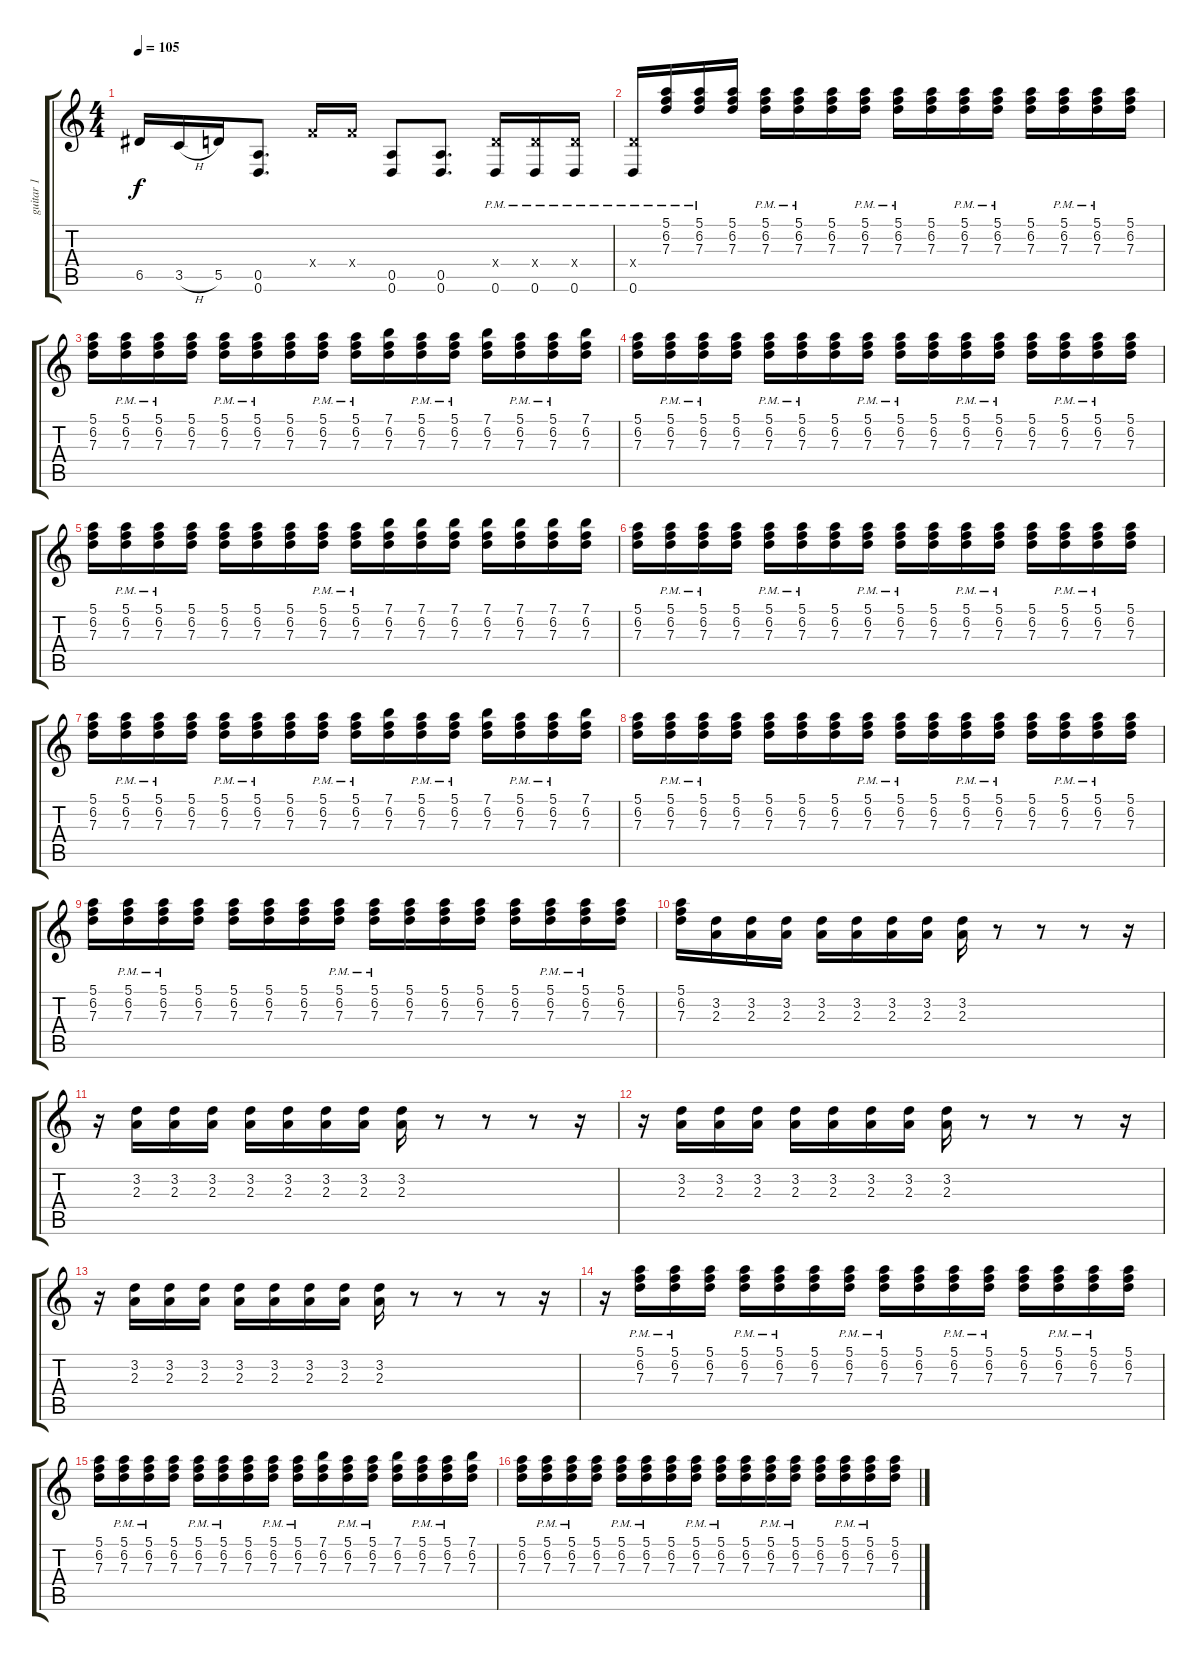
\track ("guitar 1" "guitar 1") {instrument distortionguitar}
\staff {score tabs}
\tuning (E4 B3 G3 D3 A2 D2) {hide}
\ts (4 4)
\tempo 105
\clef g2
\ks c
6.5{t}.16{dy f} 3.5{h}.16 5.5.16 (0.5 0.6).8{d} 3.4{x}.16 3.4{x}.16 (0.5 0.6).8 (0.5 0.6).8{d} (0.4{x} 0.6{pm}).16 (0.4{x} 0.6{pm}).16 (0.4{x} 0.6{pm}).16 |
(0.4{x} 0.6{pm}).16 (5.1{pm} 6.2{pm} 7.3{pm}).16 (5.1{pm} 6.2{pm} 7.3{pm}).16 (5.1 6.2 7.3).16 (5.1{pm} 6.2{pm} 7.3{pm}).16 (5.1{pm} 6.2{pm} 7.3{pm}).16 (5.1 6.2 7.3).16 (5.1{pm} 6.2{pm} 7.3{pm}).16 (5.1{pm} 6.2{pm} 7.3{pm}).16 (5.1 6.2 7.3).16 (5.1{pm} 6.2{pm} 7.3{pm}).16 (5.1{pm} 6.2{pm} 7.3{pm}).16 (5.1 6.2 7.3).16 (5.1{pm} 6.2{pm} 7.3{pm}).16 (5.1{pm} 6.2{pm} 7.3{pm}).16 (5.1 6.2 7.3).16 |
(5.1 6.2 7.3).16 (5.1{pm} 6.2{pm} 7.3{pm}).16 (5.1{pm} 6.2{pm} 7.3{pm}).16 (5.1 6.2 7.3).16 (5.1{pm} 6.2{pm} 7.3{pm}).16 (5.1{pm} 6.2{pm} 7.3{pm}).16 (5.1 6.2 7.3).16 (5.1{pm} 6.2{pm} 7.3{pm}).16 (5.1{pm} 6.2{pm} 7.3{pm}).16 (7.1 6.2 7.3).16 (5.1{pm} 6.2{pm} 7.3{pm}).16 (5.1{pm} 6.2{pm} 7.3{pm}).16 (7.1 6.2 7.3).16 (5.1{pm} 6.2{pm} 7.3{pm}).16 (5.1{pm} 6.2{pm} 7.3{pm}).16 (7.1 6.2 7.3).16 |
(5.1 6.2 7.3).16 (5.1{pm} 6.2{pm} 7.3{pm}).16 (5.1{pm} 6.2{pm} 7.3{pm}).16 (5.1 6.2 7.3).16 (5.1{pm} 6.2{pm} 7.3{pm}).16 (5.1{pm} 6.2{pm} 7.3{pm}).16 (5.1 6.2 7.3).16 (5.1{pm} 6.2{pm} 7.3{pm}).16 (5.1{pm} 6.2{pm} 7.3{pm}).16 (5.1 6.2 7.3).16 (5.1{pm} 6.2{pm} 7.3{pm}).16 (5.1{pm} 6.2{pm} 7.3{pm}).16 (5.1 6.2 7.3).16 (5.1{pm} 6.2{pm} 7.3{pm}).16 (5.1{pm} 6.2{pm} 7.3{pm}).16 (5.1 6.2 7.3).16 |
(5.1 6.2 7.3).16 (5.1{pm} 6.2{pm} 7.3{pm}).16 (5.1{pm} 6.2{pm} 7.3{pm}).16 (5.1 6.2 7.3).16 (5.1 6.2 7.3).16 (5.1 6.2 7.3).16 (5.1 6.2 7.3).16 (5.1{pm} 6.2{pm} 7.3{pm}).16 (5.1{pm} 6.2{pm} 7.3{pm}).16 (7.1 6.2 7.3).16 (7.1 6.2 7.3).16 (7.1 6.2 7.3).16 (7.1 6.2 7.3).16 (7.1 6.2 7.3).16 (7.1 6.2 7.3).16 (7.1 6.2 7.3).16 |
(5.1 6.2 7.3).16 (5.1{pm} 6.2{pm} 7.3{pm}).16 (5.1{pm} 6.2{pm} 7.3{pm}).16 (5.1 6.2 7.3).16 (5.1{pm} 6.2{pm} 7.3{pm}).16 (5.1{pm} 6.2{pm} 7.3{pm}).16 (5.1 6.2 7.3).16 (5.1{pm} 6.2{pm} 7.3{pm}).16 (5.1{pm} 6.2{pm} 7.3{pm}).16 (5.1 6.2 7.3).16 (5.1{pm} 6.2{pm} 7.3{pm}).16 (5.1{pm} 6.2{pm} 7.3{pm}).16 (5.1 6.2 7.3).16 (5.1{pm} 6.2{pm} 7.3{pm}).16 (5.1{pm} 6.2{pm} 7.3{pm}).16 (5.1 6.2 7.3).16 |
(5.1 6.2 7.3).16 (5.1{pm} 6.2{pm} 7.3{pm}).16 (5.1{pm} 6.2{pm} 7.3{pm}).16 (5.1 6.2 7.3).16 (5.1{pm} 6.2{pm} 7.3{pm}).16 (5.1{pm} 6.2{pm} 7.3{pm}).16 (5.1 6.2 7.3).16 (5.1{pm} 6.2{pm} 7.3{pm}).16 (5.1{pm} 6.2{pm} 7.3{pm}).16 (7.1 6.2 7.3).16 (5.1{pm} 6.2{pm} 7.3{pm}).16 (5.1{pm} 6.2{pm} 7.3{pm}).16 (7.1 6.2 7.3).16 (5.1{pm} 6.2{pm} 7.3{pm}).16 (5.1{pm} 6.2{pm} 7.3{pm}).16 (7.1 6.2 7.3).16 |
(5.1 6.2 7.3).16 (5.1{pm} 6.2{pm} 7.3{pm}).16 (5.1{pm} 6.2{pm} 7.3{pm}).16 (5.1 6.2 7.3).16 (5.1 6.2 7.3).16 (5.1 6.2 7.3).16 (5.1 6.2 7.3).16 (5.1{pm} 6.2{pm} 7.3{pm}).16 (5.1{pm} 6.2{pm} 7.3{pm}).16 (5.1 6.2 7.3).16 (5.1{pm} 6.2{pm} 7.3{pm}).16 (5.1{pm} 6.2{pm} 7.3{pm}).16 (5.1 6.2 7.3).16 (5.1{pm} 6.2{pm} 7.3{pm}).16 (5.1{pm} 6.2{pm} 7.3{pm}).16 (5.1 6.2 7.3).16 |
(5.1 6.2 7.3).16 (5.1{pm} 6.2{pm} 7.3{pm}).16 (5.1{pm} 6.2{pm} 7.3{pm}).16 (5.1 6.2 7.3).16 (5.1 6.2 7.3).16 (5.1 6.2 7.3).16 (5.1 6.2 7.3).16 (5.1{pm} 6.2{pm} 7.3{pm}).16 (5.1{pm} 6.2{pm} 7.3{pm}).16 (5.1 6.2 7.3).16 (5.1 6.2 7.3).16 (5.1 6.2 7.3).16 (5.1 6.2 7.3).16 (5.1{pm} 6.2{pm} 7.3{pm}).16 (5.1{pm} 6.2{pm} 7.3{pm}).16 (5.1 6.2 7.3).16 |
(5.1 6.2 7.3).16 (3.2 2.3).16 (3.2 2.3).16 (3.2 2.3).16 (3.2 2.3).16 (3.2 2.3).16 (3.2 2.3).16 (3.2 2.3).16 (3.2 2.3).16 r.8 r.8 r.8 r.16 |
r.16 (3.2 2.3).16 (3.2 2.3).16 (3.2 2.3).16 (3.2 2.3).16 (3.2 2.3).16 (3.2 2.3).16 (3.2 2.3).16 (3.2 2.3).16 r.8 r.8 r.8 r.16 |
r.16 (3.2 2.3).16 (3.2 2.3).16 (3.2 2.3).16 (3.2 2.3).16 (3.2 2.3).16 (3.2 2.3).16 (3.2 2.3).16 (3.2 2.3).16 r.8 r.8 r.8 r.16 |
r.16 (3.2 2.3).16 (3.2 2.3).16 (3.2 2.3).16 (3.2 2.3).16 (3.2 2.3).16 (3.2 2.3).16 (3.2 2.3).16 (3.2 2.3).16 r.8 r.8 r.8 r.16 |
r.16 (5.1{pm} 6.2{pm} 7.3{pm}).16 (5.1{pm} 6.2{pm} 7.3{pm}).16 (5.1 6.2 7.3).16 (5.1{pm} 6.2{pm} 7.3{pm}).16 (5.1{pm} 6.2{pm} 7.3{pm}).16 (5.1 6.2 7.3).16 (5.1{pm} 6.2{pm} 7.3{pm}).16 (5.1{pm} 6.2{pm} 7.3{pm}).16 (5.1 6.2 7.3).16 (5.1{pm} 6.2{pm} 7.3{pm}).16 (5.1{pm} 6.2{pm} 7.3{pm}).16 (5.1 6.2 7.3).16 (5.1{pm} 6.2{pm} 7.3{pm}).16 (5.1{pm} 6.2{pm} 7.3{pm}).16 (5.1 6.2 7.3).16 |
(5.1 6.2 7.3).16 (5.1{pm} 6.2{pm} 7.3{pm}).16 (5.1{pm} 6.2{pm} 7.3{pm}).16 (5.1 6.2 7.3).16 (5.1{pm} 6.2{pm} 7.3{pm}).16 (5.1{pm} 6.2{pm} 7.3{pm}).16 (5.1 6.2 7.3).16 (5.1{pm} 6.2{pm} 7.3{pm}).16 (5.1{pm} 6.2{pm} 7.3{pm}).16 (7.1 6.2 7.3).16 (5.1{pm} 6.2{pm} 7.3{pm}).16 (5.1{pm} 6.2{pm} 7.3{pm}).16 (7.1 6.2 7.3).16 (5.1{pm} 6.2{pm} 7.3{pm}).16 (5.1{pm} 6.2{pm} 7.3{pm}).16 (7.1 6.2 7.3).16 |
(5.1 6.2 7.3).16 (5.1{pm} 6.2{pm} 7.3{pm}).16 (5.1{pm} 6.2{pm} 7.3{pm}).16 (5.1 6.2 7.3).16 (5.1{pm} 6.2{pm} 7.3{pm}).16 (5.1{pm} 6.2{pm} 7.3{pm}).16 (5.1 6.2 7.3).16 (5.1{pm} 6.2{pm} 7.3{pm}).16 (5.1{pm} 6.2{pm} 7.3{pm}).16 (5.1 6.2 7.3).16 (5.1{pm} 6.2{pm} 7.3{pm}).16 (5.1{pm} 6.2{pm} 7.3{pm}).16 (5.1 6.2 7.3).16 (5.1{pm} 6.2{pm} 7.3{pm}).16 (5.1{pm} 6.2{pm} 7.3{pm}).16 (5.1 6.2 7.3).16
